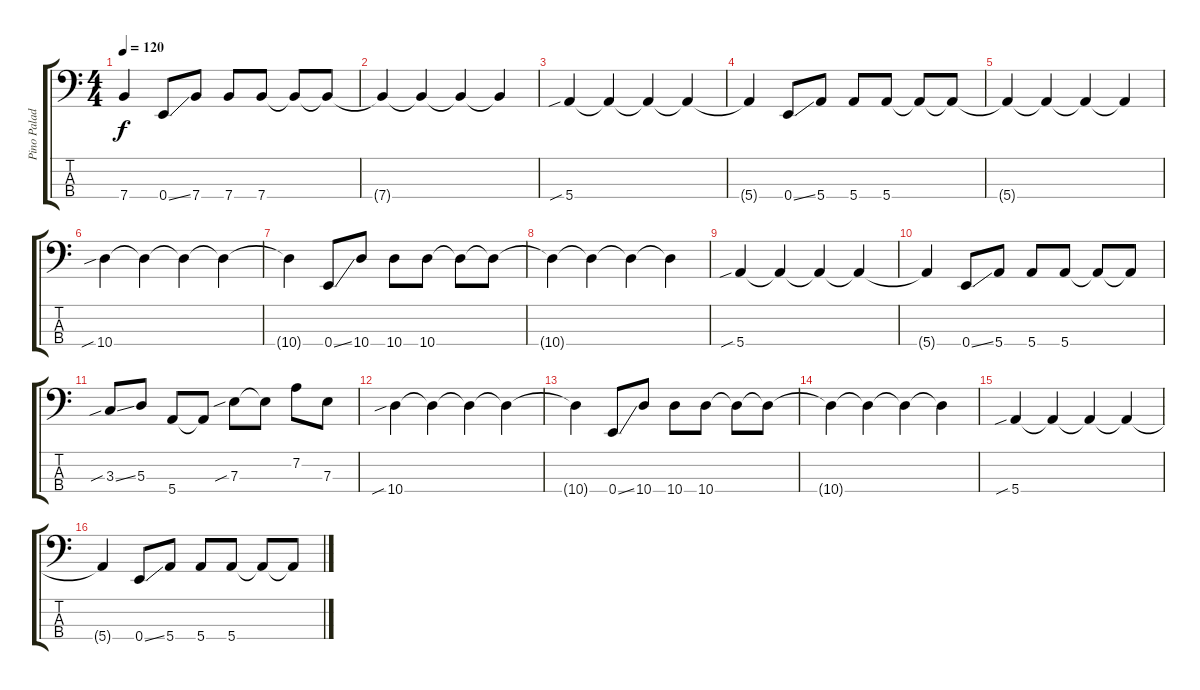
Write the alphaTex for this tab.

\track ("Pino Paladino" "Pino Palad") {instrument electricbassfinger}
\staff {score tabs}
\tuning (G2 D2 A1 E1) {hide}
\ts (4 4)
\tempo 120
\clef f4
\ks c
7.4{t}.4{dy f} 0.4{ss}.8 7.4.8 7.4.8 7.4.8 7.4{t}.8 7.4{t}.8 |
7.4{t}.4 7.4{t}.4 7.4{t}.4 7.4{t}.4 |
5.4{sib}.4 5.4{t}.4 5.4{t}.4 5.4{t}.4 |
5.4{t}.4 0.4{ss}.8 5.4.8 5.4.8 5.4.8 5.4{t}.8 5.4{t}.8 |
5.4{t}.4 5.4{t}.4 5.4{t}.4 5.4{t}.4 |
10.4{sib}.4 10.4{t}.4 10.4{t}.4 10.4{t}.4 |
10.4{t}.4 0.4{ss}.8 10.4.8 10.4.8 10.4.8 10.4{t}.8 10.4{t}.8 |
10.4{t}.4 10.4{t}.4 10.4{t}.4 10.4{t}.4 |
5.4{sib}.4 5.4{t}.4 5.4{t}.4 5.4{t}.4 |
5.4{t}.4 0.4{ss}.8 5.4.8 5.4.8 5.4.8 5.4{t}.8 5.4{t}.8 |
3.3{sib ss}.8 5.3.8 5.4.8 5.4{t}.8 7.3{sib}.8 7.3{t}.8 7.2.8 7.3.8 |
10.4{sib}.4 10.4{t}.4 10.4{t}.4 10.4{t}.4 |
10.4{t}.4 0.4{ss}.8 10.4.8 10.4.8 10.4.8 10.4{t}.8 10.4{t}.8 |
10.4{t}.4 10.4{t}.4 10.4{t}.4 10.4{t}.4 |
5.4{sib}.4 5.4{t}.4 5.4{t}.4 5.4{t}.4 |
5.4{t}.4 0.4{ss}.8 5.4.8 5.4.8 5.4.8 5.4{t}.8 5.4{t}.8
